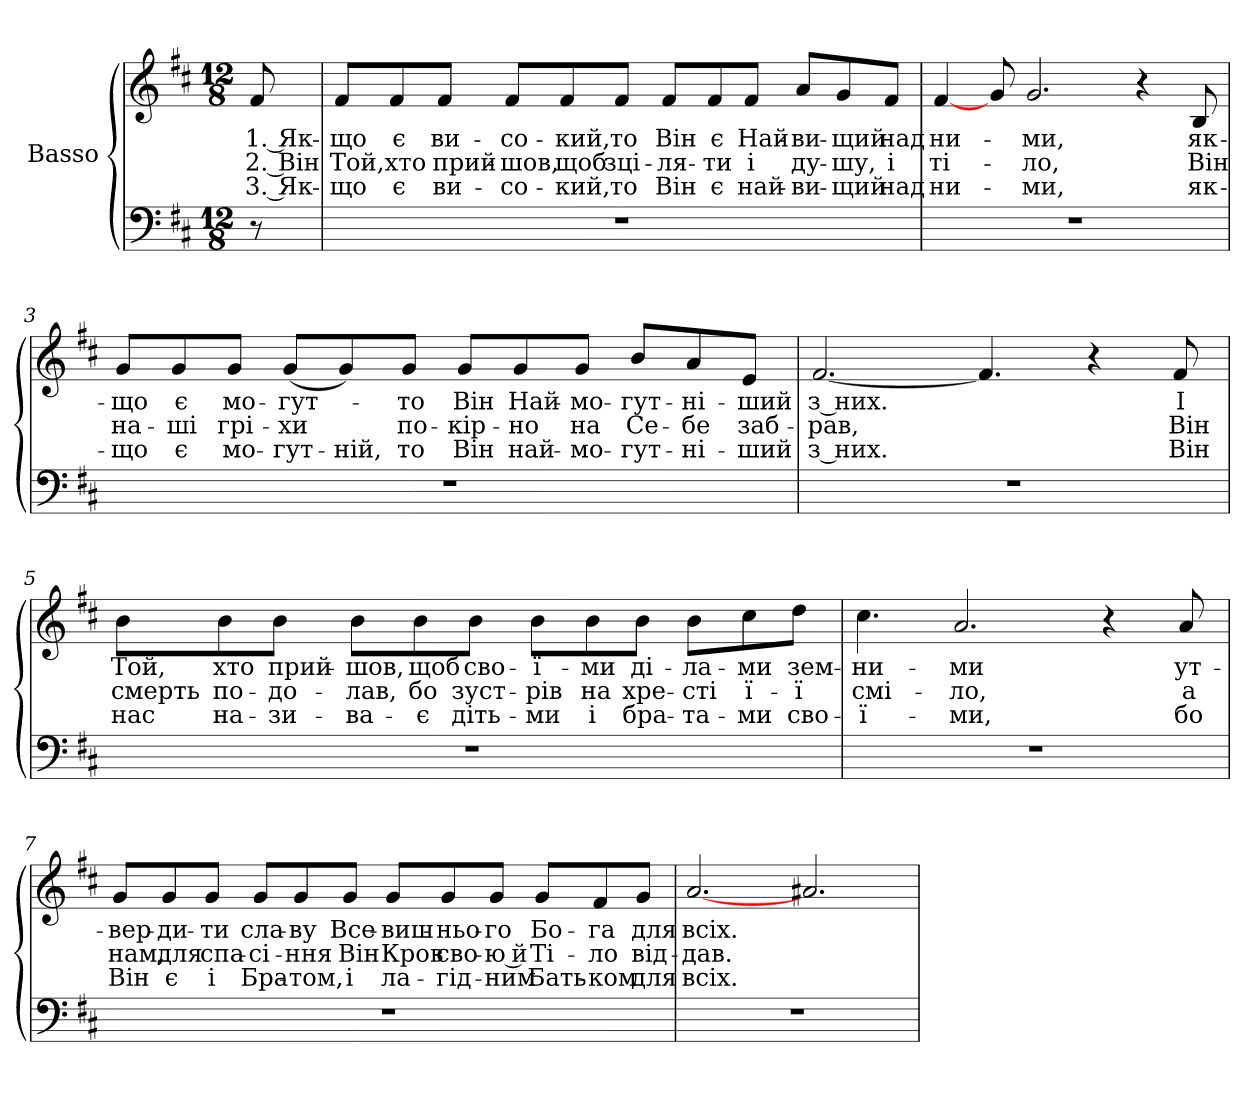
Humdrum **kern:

**kern	**kern	**text	**text	**text
*part2	*part1	*part1	*part1	*part1
*staff2	*staff1	*staff1	*staff1	*staff1
*I"Basso	*	*	*	*
*clefF4	*clefG2	*	*	*
*k[f#c#]	*k[f#c#]	*	*	*
*b:	*b:	*	*	*
*M12/8	*M12/8	*	*	*
=	=	=	=	=
!	!	!LO:LY:b	!LO:LY:b	!LO:LY:b
8r	8f#/	1. Як-	2. Він	3. Як-
=1	=1	=1	=1	=1
!	!	!LO:LY:b	!LO:LY:b	!LO:LY:b
1.r	8f#/L	-що	Той,	-що
!	!	!LO:LY:b	!LO:LY:b	!LO:LY:b
.	8f#/	є	хто	є
!	!	!LO:LY:b	!LO:LY:b	!LO:LY:b
.	8f#/J	ви-	прий-	ви-
!	!	!LO:LY:b	!LO:LY:b	!LO:LY:b
.	8f#/L	-со-	-шов,	-со-
!	!	!LO:LY:b	!LO:LY:b	!LO:LY:b
.	8f#/	-кий,	щоб	-кий,
!	!	!LO:LY:b	!LO:LY:b	!LO:LY:b
.	8f#/J	то	зці-	то
!	!	!LO:LY:b	!LO:LY:b	!LO:LY:b
.	8f#/L	Він	-ля-	Він
!	!	!LO:LY:b	!LO:LY:b	!LO:LY:b
.	8f#/	є	-ти	є
!	!	!LO:LY:b	!LO:LY:b	!LO:LY:b
.	8f#/J	Най-	і	най-
!	!	!LO:LY:b	!LO:LY:b	!LO:LY:b
.	8a/L	-ви-	ду-	-ви-
!	!	!LO:LY:b	!LO:LY:b	!LO:LY:b
.	8g/	-щий	-шу,	-щий
!	!	!LO:LY:b	!LO:LY:b	!LO:LY:b
.	8f#/J	над	і	над
=2	=2	=2	=2	=2
!	!	!LO:LY:b	!LO:LY:b	!LO:LY:b
1.r	[4f#/	ни-	ті-	ни-
.	8g/	.	.	.
!	!	!LO:LY:b	!LO:LY:b	!LO:LY:b
.	2.g/	-ми,	-ло,	-ми,
.	4r	.	.	.
!	!	!LO:LY:b	!LO:LY:b	!LO:LY:b
.	8B/	як-	Він	як-
!!LO:LB:g=z
=3	=3	=3	=3	=3
!	!	!LO:LY:b	!LO:LY:b	!LO:LY:b
1.r	8g/L	-що	на-	-що
!	!	!LO:LY:b	!LO:LY:b	!LO:LY:b
.	8g/	є	-ші	є
!	!	!LO:LY:b	!LO:LY:b	!LO:LY:b
.	8g/J	мо-	грі-	мо-
!	!	!LO:LY:b	!LO:LY:b	!LO:LY:b
.	(<8g/L	-гут-	-хи	-гут-
!	!	!	!	!LO:LY:b
.	8g/)	.	.	-ній,
!	!	!LO:LY:b	!LO:LY:b	!LO:LY:b
.	8g/J	то	по-	то
!	!	!LO:LY:b	!LO:LY:b	!LO:LY:b
.	8g/L	Він	-кір-	Він
!	!	!LO:LY:b	!LO:LY:b	!LO:LY:b
.	8g/	Най-	-но	най-
!	!	!LO:LY:b	!LO:LY:b	!LO:LY:b
.	8g/J	-мо-	на	-мо-
!	!	!LO:LY:b	!LO:LY:b	!LO:LY:b
.	8b/L	-гут-	Се-	-гут-
!	!	!LO:LY:b	!LO:LY:b	!LO:LY:b
.	8a/	-ні-	-бе	-ні-
!	!	!LO:LY:b	!LO:LY:b	!LO:LY:b
.	8e/J	-ший	заб-	-ший
=4	=4	=4	=4	=4
!	!	!LO:LY:b	!LO:LY:b	!LO:LY:b
1.r	[2.f#/	з них.	-рав,	з них.
.	4.f#/]	.	.	.
.	4r	.	.	.
!	!	!LO:LY:b	!LO:LY:b	!LO:LY:b
.	8f#/	І	Він	Він
!!LO:LB:g=z
=5	=5	=5	=5	=5
!	!	!LO:LY:b	!LO:LY:b	!LO:LY:b
1.r	8b\L	Той,	смерть	нас
!	!	!LO:LY:b	!LO:LY:b	!LO:LY:b
.	8b\	хто	по-	на-
!	!	!LO:LY:b	!LO:LY:b	!LO:LY:b
.	8b\J	прий-	-до-	-зи-
!	!	!LO:LY:b	!LO:LY:b	!LO:LY:b
.	8b\L	-шов,	-лав,	-ва-
!	!	!LO:LY:b	!LO:LY:b	!LO:LY:b
.	8b\	щоб	бо	-є
!	!	!LO:LY:b	!LO:LY:b	!LO:LY:b
.	8b\J	сво-	зуст-	діть-
!	!	!LO:LY:b	!LO:LY:b	!LO:LY:b
.	8b\L	-ї-	-рів	-ми
!	!	!LO:LY:b	!LO:LY:b	!LO:LY:b
.	8b\	-ми	на	і
!	!	!LO:LY:b	!LO:LY:b	!LO:LY:b
.	8b\J	ді-	хре-	бра-
!	!	!LO:LY:b	!LO:LY:b	!LO:LY:b
.	8b\L	-ла-	-сті	-та-
!	!	!LO:LY:b	!LO:LY:b	!LO:LY:b
.	8cc#\	-ми	ї-	-ми
!	!	!LO:LY:b	!LO:LY:b	!LO:LY:b
.	8dd\J	зем-	-ї	сво-
=6	=6	=6	=6	=6
!	!	!LO:LY:b	!LO:LY:b	!LO:LY:b
1.r	4.cc#\	-ни-	смі-	-ї-
!	!	!LO:LY:b	!LO:LY:b	!LO:LY:b
.	2.a/	-ми	-ло,	-ми,
.	4r	.	.	.
!	!	!LO:LY:b	!LO:LY:b	!LO:LY:b
.	8a/	ут-	а	бо
!!LO:LB:g=z
=7	=7	=7	=7	=7
!	!	!LO:LY:b	!LO:LY:b	!LO:LY:b
1.r	8g/L	-вер-	нам,	Він
!	!	!LO:LY:b	!LO:LY:b	!LO:LY:b
.	8g/	-ди-	для	є
!	!	!LO:LY:b	!LO:LY:b	!LO:LY:b
.	8g/J	-ти	спа-	і
!	!	!LO:LY:b	!LO:LY:b	!LO:LY:b
.	8g/L	сла-	-сі-	Бра-
!	!	!LO:LY:b	!LO:LY:b	!LO:LY:b
.	8g/	-ву	-ння	-том,
!	!	!LO:LY:b	!LO:LY:b	!LO:LY:b
.	8g/J	Все-	Він	і
!	!	!LO:LY:b	!LO:LY:b	!LO:LY:b
.	8g/L	-виш-	Кров	ла-
!	!	!LO:LY:b	!LO:LY:b	!LO:LY:b
.	8g/	-ньо-	сво-	-гід-
!	!	!LO:LY:b	!LO:LY:b	!LO:LY:b
.	8g/J	-го	-ю й	-ним
!	!	!LO:LY:b	!LO:LY:b	!LO:LY:b
.	8g/L	Бо-	Ті-	Бать-
!	!	!LO:LY:b	!LO:LY:b	!LO:LY:b
.	8f#/	-га	-ло	-ком
!	!	!LO:LY:b	!LO:LY:b	!LO:LY:b
.	8g/J	для	від-	для
=8	=8	=8	=8	=8
!	!	!LO:LY:b	!LO:LY:b	!LO:LY:b
1.r	[2.a/	всіх.	-дав.	всіх.
.	2.a#X/	.	.	.
=	=	=	=	=
*-	*-	*-	*-	*-
